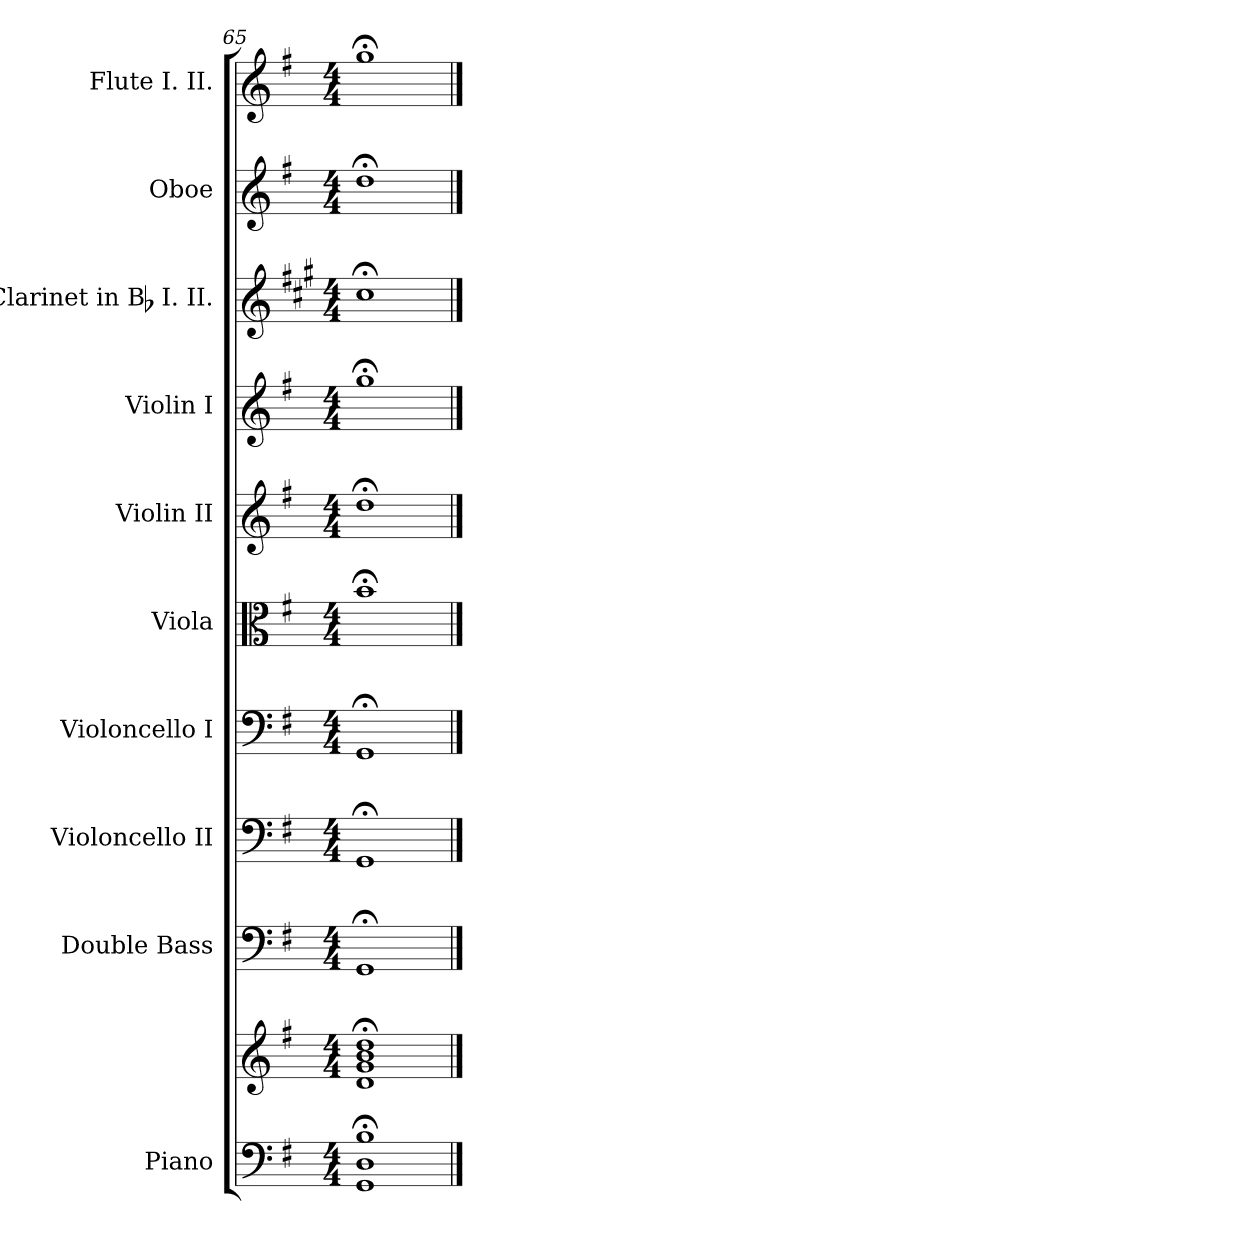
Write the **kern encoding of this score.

**kern	**kern	**kern	**kern	**kern	**kern	**kern	**kern	**kern	**kern	**kern
*part10	*part10	*part9	*part8	*part7	*part6	*part5	*part4	*part3	*part2	*part1
*staff11	*staff10	*staff9	*staff8	*staff7	*staff6	*staff5	*staff4	*staff3	*staff2	*staff1
*I"Piano	*	*I"Double Bass	*I"Violoncello II	*I"Violoncello I	*I"Viola	*I"Violin II	*I"Violin I	*I"Clarinet in Bb I. II.	*I"Oboe	*I"Flute I. II.
*I'Pno.	*	*I'Db.	*I'Vc. II	*I'Vc. I	*I'Vla.	*I'Vln. II	*I'Vln. I	*I'Cl. I. II.	*I'Ob.	*I'Fl. I. II.
*clefF4	*clefG2	*clefF4	*clefF4	*clefF4	*clefC3	*clefG2	*clefG2	*clefG2	*clefG2	*clefG2
*	*	*ITrd7c12	*	*	*	*	*	*ITrd1c2	*	*
*k[f#]	*k[f#]	*k[f#]	*k[f#]	*k[f#]	*k[f#]	*k[f#]	*k[f#]	*k[f#]	*k[f#]	*k[f#]
*G:	*G:	*G:	*G:	*G:	*G:	*G:	*G:	*G:	*G:	*G:
*M4/4	*M4/4	*M4/4	*M4/4	*M4/4	*M4/4	*M4/4	*M4/4	*M4/4	*M4/4	*M4/4
=65	=65	=65	=65	=65	=65	=65	=65	=65	=65	=65
1GG;< 1D;< 1B;<	1d;< 1g;< 1b;< 1dd;<	1GGG;<	1GG;<	1GG;<	1b;<	1dd;<	1gg;<	1b;<	1dd;<	1gg;<
==	==	==	==	==	==	==	==	==	==	==
*-	*-	*-	*-	*-	*-	*-	*-	*-	*-	*-
